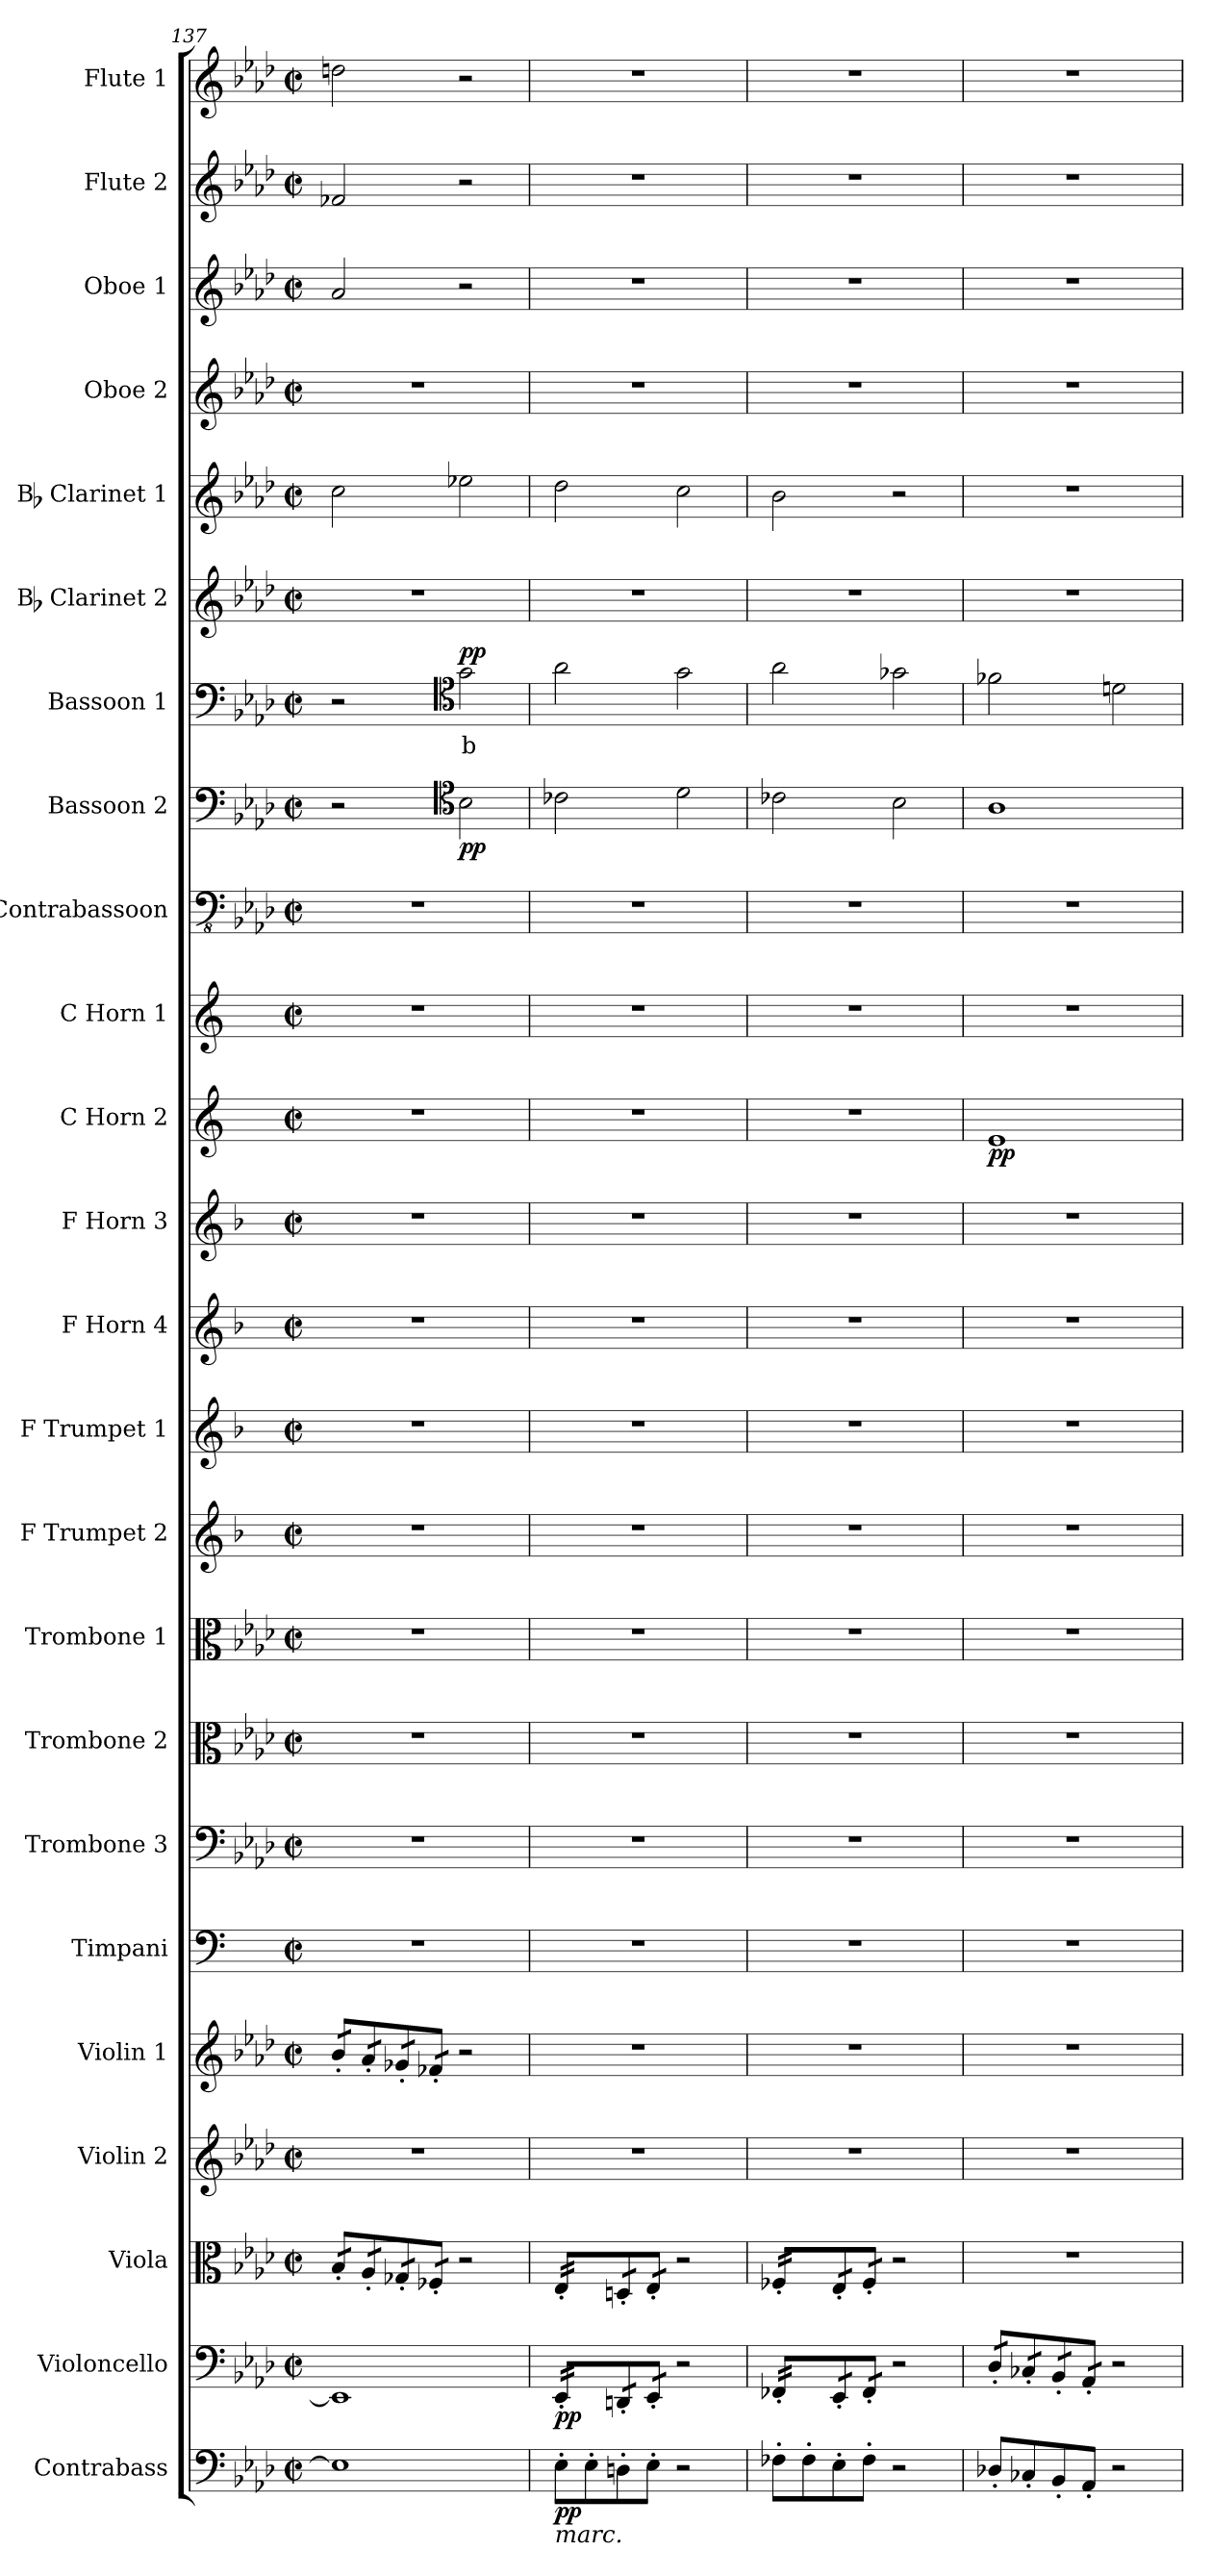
**kern	**dynam	**kern	**dynam	**kern	**kern	**kern	**kern	**kern	**kern	**kern	**kern	**kern	**kern	**kern	**kern	**dynam	**kern	**kern	**kern	**dynam	**kern	**text	**dynam	**kern	**kern	**kern	**kern	**kern	**kern
*part24	*part24	*part23	*part23	*part22	*part21	*part20	*part19	*part18	*part17	*part16	*part15	*part14	*part13	*part12	*part11	*part11	*part10	*part9	*part8	*part8	*part7	*part7	*part7	*part6	*part5	*part4	*part3	*part2	*part1
*staff24	*staff24	*staff23	*staff23	*staff22	*staff21	*staff20	*staff19	*staff18	*staff17	*staff16	*staff15	*staff14	*staff13	*staff12	*staff11	*staff11	*staff10	*staff9	*staff8	*staff8	*staff7	*staff7	*staff7	*staff6	*staff5	*staff4	*staff3	*staff2	*staff1
*I"Contrabass	*	*I"Violoncello	*	*I"Viola	*I"Violin 2	*I"Violin 1	*I"Timpani	*I"Trombone 3	*I"Trombone 2	*I"Trombone 1	*I"F Trumpet 2	*I"F Trumpet 1	*I"F Horn 4	*I"F Horn 3	*I"C Horn 2	*	*I"C Horn 1	*I"Contrabassoon	*I"Bassoon 2	*	*I"Bassoon 1	*	*	*I"Bb Clarinet 2	*I"Bb Clarinet 1	*I"Oboe 2	*I"Oboe 1	*I"Flute 2	*I"Flute 1
*I'Cb	*	*I'Vc	*	*I'Vla	*I'Vln 2	*I'Vln 1	*I'Timp	*I'Trb 3	*I'Trb 2	*I'Trb 1	*I'Tpt 2	*I'Tpt 1	*I'Hn 4	*I'Hn 3	*I'Hn 2	*	*I'Hn 1	*I'C Bsn	*I'Bsn 2	*	*I'Bsn 1	*	*	*I'Cl 2	*I'Cl 1	*I'Ob 2	*I'Ob 1	*I'Fl 2	*I'Fl 1
*clefF4	*	*clefF4	*	*clefC3	*clefG2	*clefG2	*clefF4	*clefF4	*clefC3	*clefC3	*clefG2	*clefG2	*clefG2	*clefG2	*clefG2	*	*clefG2	*clefFv4	*clefF4	*	*clefF4	*	*	*clefG2	*clefG2	*clefG2	*clefG2	*clefG2	*clefG2
*ITrd7c12	*	*	*	*	*	*	*	*	*	*	*ITrd-3c-5	*ITrd-3c-5	*ITrd4c7	*ITrd4c7	*ITrd7c12	*	*ITrd7c12	*	*	*	*	*	*	*ITrd1c2	*ITrd1c2	*	*	*	*
*k[b-e-a-d-]	*	*k[b-e-a-d-]	*	*k[b-e-a-d-]	*k[b-e-a-d-]	*k[b-e-a-d-]	*k[]	*k[b-e-a-d-]	*k[b-e-a-d-]	*k[b-e-a-d-]	*k[b-e-]	*k[b-e-]	*k[b-e-]	*k[b-e-]	*k[]	*	*k[]	*k[b-e-a-d-]	*k[b-e-a-d-]	*	*k[b-e-a-d-]	*	*	*k[b-e-a-d-g-c-]	*k[b-e-a-d-g-c-]	*k[b-e-a-d-]	*k[b-e-a-d-]	*k[b-e-a-d-]	*k[b-e-a-d-]
*M4/4	*	*M4/4	*	*M4/4	*M4/4	*M4/4	*M4/4	*M4/4	*M4/4	*M4/4	*M4/4	*M4/4	*M4/4	*M4/4	*M4/4	*	*M4/4	*M4/4	*M4/4	*	*M4/4	*	*	*M4/4	*M4/4	*M4/4	*M4/4	*M4/4	*M4/4
*met(c|)	*	*met(c|)	*	*met(c|)	*met(c|)	*met(c|)	*met(c|)	*met(c|)	*met(c|)	*met(c|)	*met(c|)	*met(c|)	*met(c|)	*met(c|)	*met(c|)	*	*met(c|)	*met(c|)	*met(c|)	*	*met(c|)	*	*	*met(c|)	*met(c|)	*met(c|)	*met(c|)	*met(c|)	*met(c|)
=137	=137	=137	=137	=137	=137	=137	=137	=137	=137	=137	=137	=137	=137	=137	=137	=137	=137	=137	=137	=137	=137	=137	=137	=137	=137	=137	=137	=137	=137
*	*	*	*	*tremolo	*	*	*	*	*	*	*	*	*	*	*	*	*	*	*	*	*	*	*	*	*	*	*	*	*
*	*	*	*	*	*	*tremolo	*	*	*	*	*	*	*	*	*	*	*	*	*	*	*	*	*	*	*	*	*	*	*
1EE-]	.	1EE-]	.	16B-'/LL	1r	16b-'/LL	1r	1r	1r	1r	1r	1r	1r	1r	1r	.	1r	1r	2r	.	2r	.	.	1r	2b-\	1r	2a-/	2f-X/	2ddn\
.	.	.	.	16B-'/	.	16b-'/	.	.	.	.	.	.	.	.	.	.	.	.	.	.	.	.	.	.	.	.	.	.	.
.	.	.	.	16A-'/	.	16a-'/	.	.	.	.	.	.	.	.	.	.	.	.	.	.	.	.	.	.	.	.	.	.	.
.	.	.	.	16A-'/	.	16a-'/	.	.	.	.	.	.	.	.	.	.	.	.	.	.	.	.	.	.	.	.	.	.	.
.	.	.	.	16G-X'/	.	16g-X'/	.	.	.	.	.	.	.	.	.	.	.	.	.	.	.	.	.	.	.	.	.	.	.
.	.	.	.	16G-X'/	.	16g-X'/	.	.	.	.	.	.	.	.	.	.	.	.	.	.	.	.	.	.	.	.	.	.	.
.	.	.	.	16F-X'/	.	16f-X'/	.	.	.	.	.	.	.	.	.	.	.	.	.	.	.	.	.	.	.	.	.	.	.
.	.	.	.	16F-X'/JJ	.	16f-X'/JJ	.	.	.	.	.	.	.	.	.	.	.	.	.	.	.	.	.	.	.	.	.	.	.
*	*	*	*	*	*	*Xtremolo	*	*	*	*	*	*	*	*	*	*	*	*	*	*	*	*	*	*	*	*	*	*	*
*	*	*	*	*	*	*	*	*	*	*	*	*	*	*	*	*	*	*	*clefC4	*	*clefC4	*	*	*	*	*	*	*	*
!	!	!	!	!	!	!	!	!	!	!	!	!	!	!	!	!	!	!	!	!LO:DY:b	!	!LO:LY:b:color=#FF0000	!LO:DY:b	!	!	!	!	!	!
.	.	.	.	2r	.	2r	.	.	.	.	.	.	.	.	.	.	.	.	2B-\	pp	2g\	b	pp	.	2dd-X\	.	2r	2r	2r
=138	=138	=138	=138	=138	=138	=138	=138	=138	=138	=138	=138	=138	=138	=138	=138	=138	=138	=138	=138	=138	=138	=138	=138	=138	=138	=138	=138	=138	=138
!	!	!LO:TX:b:i:t=marc.	!	!	!	!	!	!	!	!	!	!	!	!	!	!	!	!	!	!	!	!	!	!	!	!	!	!	!
!LO:TX:b:i:t=marc.	!	!	!	!	!	!	!	!	!	!	!	!	!	!	!	!	!	!	!	!	!	!	!	!	!	!	!	!	!
!	!LO:DY:b	!	!LO:DY:b	!	!	!	!	!	!	!	!	!	!	!	!	!	!	!	!	!	!	!	!	!	!	!	!	!	!
*	*	*tremolo	*	*	*	*	*	*	*	*	*	*	*	*	*	*	*	*	*	*	*	*	*	*	*	*	*	*	*
8EE-'\L	pp	16EE-'/LL	pp	16E-'/LL	1r	1r	1r	1r	1r	1r	1r	1r	1r	1r	1r	.	1r	1r	2c-X\	.	2a-\	.	.	1r	2cc-\	1r	1r	1r	1r
.	.	16EE-'/	.	16E-'/	.	.	.	.	.	.	.	.	.	.	.	.	.	.	.	.	.	.	.	.	.	.	.	.	.
8EE-'\	.	16EE-'/	.	16E-'/	.	.	.	.	.	.	.	.	.	.	.	.	.	.	.	.	.	.	.	.	.	.	.	.	.
.	.	16EE-'/	.	16E-'/	.	.	.	.	.	.	.	.	.	.	.	.	.	.	.	.	.	.	.	.	.	.	.	.	.
8DDn'\	.	16DDn'/	.	16Dn'/	.	.	.	.	.	.	.	.	.	.	.	.	.	.	.	.	.	.	.	.	.	.	.	.	.
.	.	16DDn'/	.	16Dn'/	.	.	.	.	.	.	.	.	.	.	.	.	.	.	.	.	.	.	.	.	.	.	.	.	.
8EE-'\J	.	16EE-'/	.	16E-'/	.	.	.	.	.	.	.	.	.	.	.	.	.	.	.	.	.	.	.	.	.	.	.	.	.
.	.	16EE-'/JJ	.	16E-'/JJ	.	.	.	.	.	.	.	.	.	.	.	.	.	.	.	.	.	.	.	.	.	.	.	.	.
2r	.	2r	.	2r	.	.	.	.	.	.	.	.	.	.	.	.	.	.	2d-\	.	2g\	.	.	.	2b-\	.	.	.	.
=139	=139	=139	=139	=139	=139	=139	=139	=139	=139	=139	=139	=139	=139	=139	=139	=139	=139	=139	=139	=139	=139	=139	=139	=139	=139	=139	=139	=139	=139
8FF-X'\L	.	16FF-X'/LL	.	16F-X'/LL	1r	1r	1r	1r	1r	1r	1r	1r	1r	1r	1r	.	1r	1r	2c-X\	.	2a-\	.	.	1r	2a-\	1r	1r	1r	1r
.	.	16FF-X'/	.	16F-X'/	.	.	.	.	.	.	.	.	.	.	.	.	.	.	.	.	.	.	.	.	.	.	.	.	.
8FF-'\	.	16FF-'/	.	16F-'/	.	.	.	.	.	.	.	.	.	.	.	.	.	.	.	.	.	.	.	.	.	.	.	.	.
.	.	16FF-'/	.	16F-'/	.	.	.	.	.	.	.	.	.	.	.	.	.	.	.	.	.	.	.	.	.	.	.	.	.
8EE-'\	.	16EE-'/	.	16E-'/	.	.	.	.	.	.	.	.	.	.	.	.	.	.	.	.	.	.	.	.	.	.	.	.	.
.	.	16EE-'/	.	16E-'/	.	.	.	.	.	.	.	.	.	.	.	.	.	.	.	.	.	.	.	.	.	.	.	.	.
8FF-'\J	.	16FF-'/	.	16F-'/	.	.	.	.	.	.	.	.	.	.	.	.	.	.	.	.	.	.	.	.	.	.	.	.	.
.	.	16FF-'/JJ	.	16F-'/JJ	.	.	.	.	.	.	.	.	.	.	.	.	.	.	.	.	.	.	.	.	.	.	.	.	.
*	*	*	*	*Xtremolo	*	*	*	*	*	*	*	*	*	*	*	*	*	*	*	*	*	*	*	*	*	*	*	*	*
2r	.	2r	.	2r	.	.	.	.	.	.	.	.	.	.	.	.	.	.	2B-\	.	2g-X\	.	.	.	2r	.	.	.	.
!!LO:PB:g=z
=140	=140	=140	=140	=140	=140	=140	=140	=140	=140	=140	=140	=140	=140	=140	=140	=140	=140	=140	=140	=140	=140	=140	=140	=140	=140	=140	=140	=140	=140
!	!	!	!	!	!	!	!	!	!	!	!	!	!	!	!	!LO:DY:b	!	!	!	!	!	!	!	!	!	!	!	!	!
8DD-X'/L	.	16D-'/LL	.	1r	1r	1r	1r	1r	1r	1r	1r	1r	1r	1r	1E	pp	1r	1r	1A-	.	2f-X\	.	.	1r	1r	1r	1r	1r	1r
.	.	16D-'/	.	.	.	.	.	.	.	.	.	.	.	.	.	.	.	.	.	.	.	.	.	.	.	.	.	.	.
8CC-X'/	.	16C-X'/	.	.	.	.	.	.	.	.	.	.	.	.	.	.	.	.	.	.	.	.	.	.	.	.	.	.	.
.	.	16C-X'/	.	.	.	.	.	.	.	.	.	.	.	.	.	.	.	.	.	.	.	.	.	.	.	.	.	.	.
8BBB-'/	.	16BB-'/	.	.	.	.	.	.	.	.	.	.	.	.	.	.	.	.	.	.	.	.	.	.	.	.	.	.	.
.	.	16BB-'/	.	.	.	.	.	.	.	.	.	.	.	.	.	.	.	.	.	.	.	.	.	.	.	.	.	.	.
8AAA-'/J	.	16AA-'/	.	.	.	.	.	.	.	.	.	.	.	.	.	.	.	.	.	.	.	.	.	.	.	.	.	.	.
.	.	16AA-'/JJ	.	.	.	.	.	.	.	.	.	.	.	.	.	.	.	.	.	.	.	.	.	.	.	.	.	.	.
*	*	*Xtremolo	*	*	*	*	*	*	*	*	*	*	*	*	*	*	*	*	*	*	*	*	*	*	*	*	*	*	*
2r	.	2r	.	.	.	.	.	.	.	.	.	.	.	.	.	.	.	.	.	.	2dn\	.	.	.	.	.	.	.	.
=	=	=	=	=	=	=	=	=	=	=	=	=	=	=	=	=	=	=	=	=	=	=	=	=	=	=	=	=	=
*-	*-	*-	*-	*-	*-	*-	*-	*-	*-	*-	*-	*-	*-	*-	*-	*-	*-	*-	*-	*-	*-	*-	*-	*-	*-	*-	*-	*-	*-
